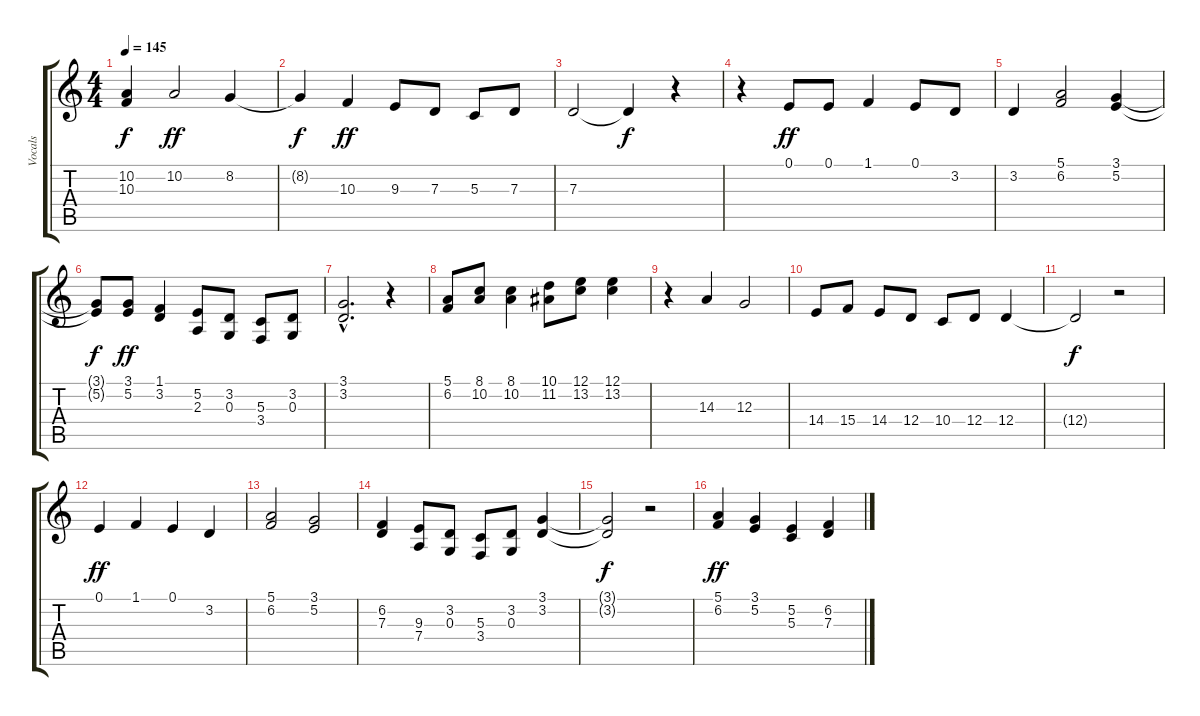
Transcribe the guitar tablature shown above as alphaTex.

\track ("Vocals" "Vocals") {instrument lead3calliope}
\staff {score tabs}
\tuning (E4 B3 G3 D3 A2 E2) {hide}
\ts (4 4)
\tempo 145
\clef g2
\ks c
(10.2{t} 10.3{t}).4{dy f} 10.2.2{dy ff} 8.2.4 |
8.2{t}.4{dy f} 10.3.4{dy ff} 9.3.8 7.3.8 5.3.8 7.3.8 |
7.3.2 7.3{t}.4{dy f} r.4 |
r.4 0.1.8{dy ff} 0.1.8 1.1.4 0.1.8 3.2.8 |
3.2.4 (5.1 6.2).2 (3.1 5.2).4 |
(3.1{t} 5.2{t}).8{dy f} (3.1 5.2).8{dy ff} (1.1 3.2).4 (5.2 2.3).8 (3.2 0.3).8 (5.3 3.4).8 (3.2 0.3).8 |
(3.1{hac} 3.2{hac}).2{d} r.4 |
(5.1 6.2).8 (8.1 10.2).8 (8.1 10.2).4 (10.1 11.2).8 (12.1 13.2).8 (12.1 13.2).4 |
r.4 14.3.4 12.3.2 |
14.4.8 15.4.8 14.4.8 12.4.8 10.4.8 12.4.8 12.4.4 |
12.4{t}.2{dy f} r.2 |
0.1.4{dy ff} 1.1.4 0.1.4 3.2.4 |
(5.1 6.2).2 (3.1 5.2).2 |
(6.2 7.3).4 (9.3 7.4).8 (3.2 0.3).8 (5.3 3.4).8 (3.2 0.3).8 (3.1 3.2).4 |
(3.1{t} 3.2{t}).2{dy f} r.2 |
(5.1 6.2).4{dy ff} (3.1 5.2).4 (5.2 5.3).4 (6.2 7.3).4
